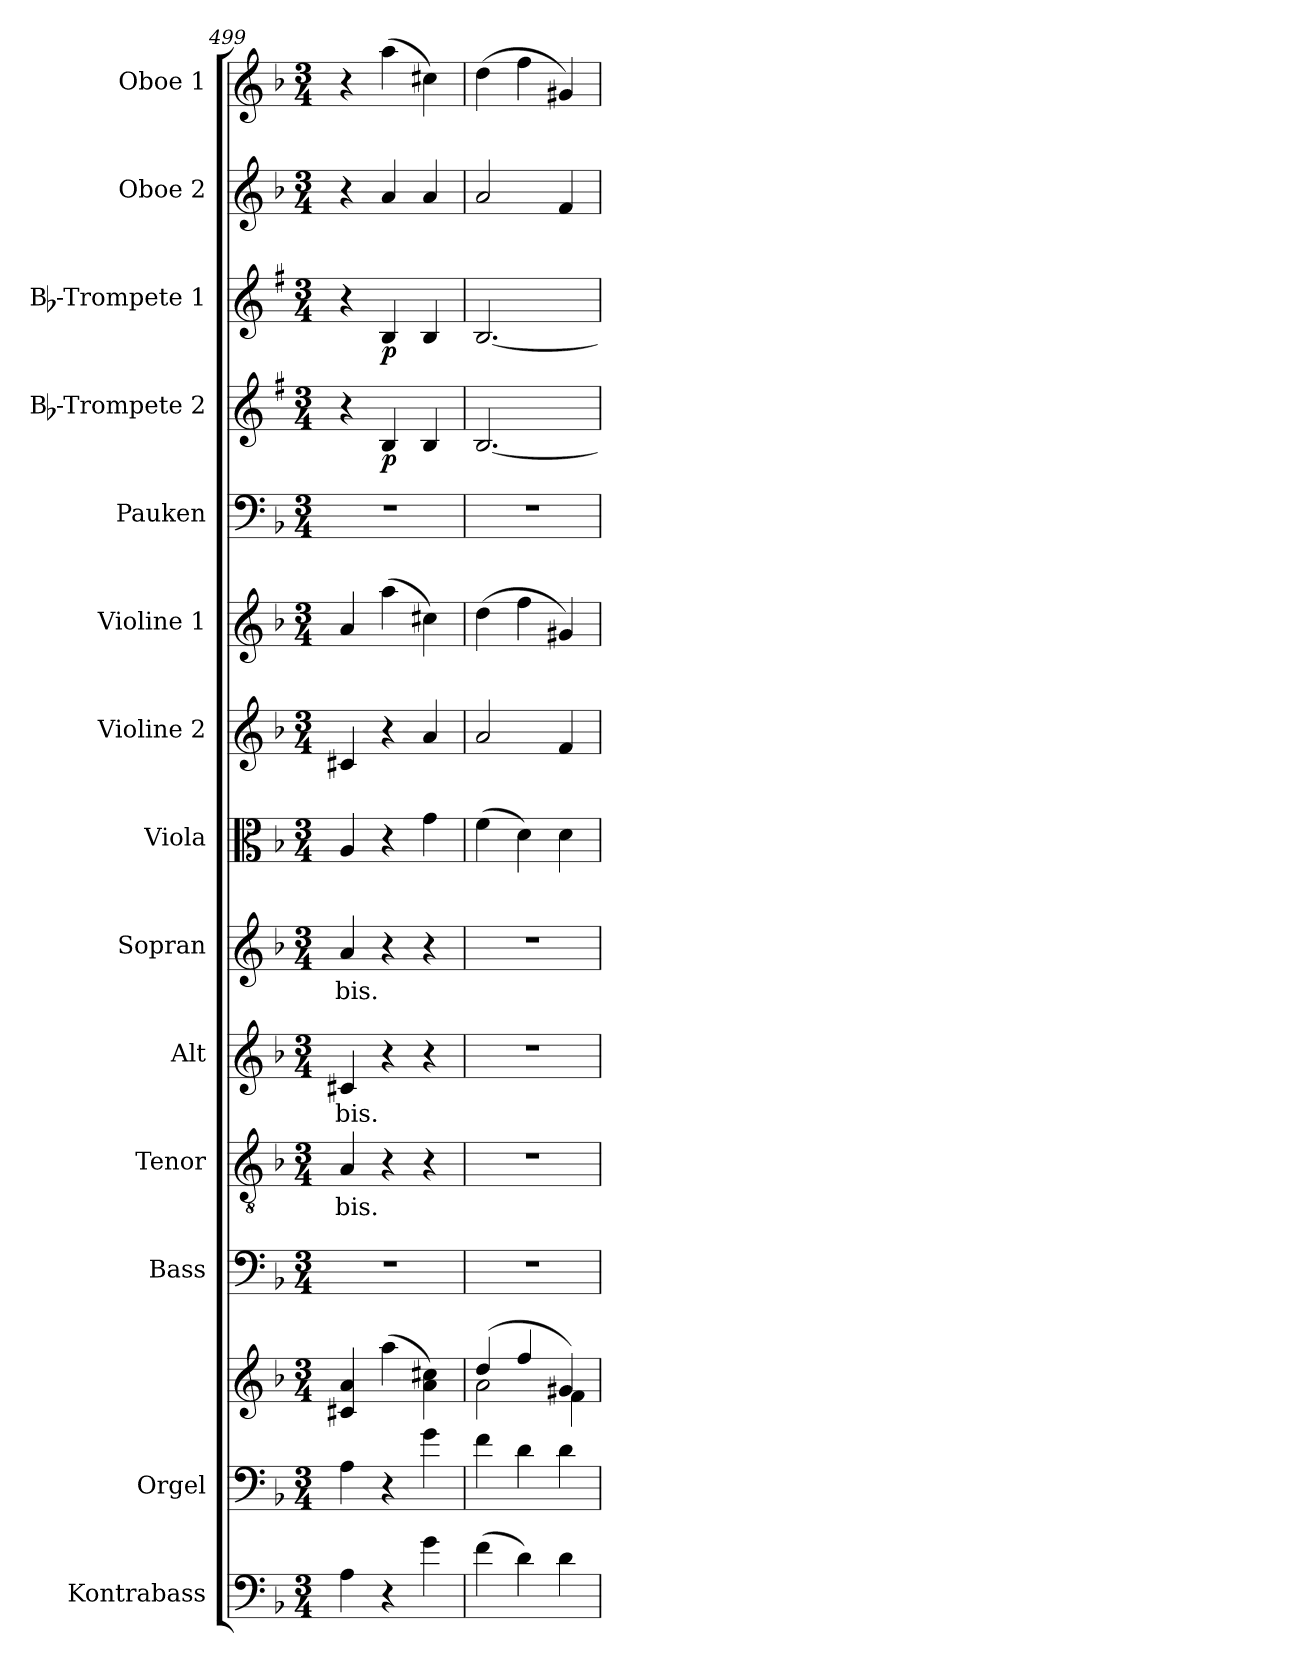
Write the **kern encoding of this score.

**kern	**kern	**kern	**kern	**kern	**text	**kern	**text	**kern	**text	**kern	**kern	**kern	**kern	**kern	**dynam	**kern	**dynam	**kern	**kern
*part14	*part13	*part13	*part12	*part11	*part11	*part10	*part10	*part9	*part9	*part8	*part7	*part6	*part5	*part4	*part4	*part3	*part3	*part2	*part1
*staff15	*staff14	*staff13	*staff12	*staff11	*staff11	*staff10	*staff10	*staff9	*staff9	*staff8	*staff7	*staff6	*staff5	*staff4	*staff4	*staff3	*staff3	*staff2	*staff1
*I"Kontrabass	*I"Orgel	*	*I"Bass	*I"Tenor	*	*I"Alt	*	*I"Sopran	*	*I"Viola	*I"Violine 2	*I"Violine 1	*I"Pauken	*I"Bb-Trompete 2	*	*I"Bb-Trompete 1	*	*I"Oboe 2	*I"Oboe 1
*I'Kb.	*I'Org.	*	*I'B.	*I'T.	*	*I'A.	*	*I'S.	*	*I'Vla.	*I'Vl. 2	*I'Vl. 1	*I'Pk.	*I'Bb Trp. 2	*	*I'Bb Trp. 1	*	*I'Ob. 2	*I'Ob. 1
*clefF4	*clefF4	*clefG2	*clefF4	*clefGv2	*	*clefG2	*	*clefG2	*	*clefC3	*clefG2	*clefG2	*clefF4	*clefG2	*	*clefG2	*	*clefG2	*clefG2
*ITrd7c12	*	*	*	*	*	*	*	*	*	*	*	*	*	*ITrd1c2	*	*ITrd1c2	*	*	*
*k[b-]	*k[b-]	*k[b-]	*k[b-]	*k[b-]	*	*k[b-]	*	*k[b-]	*	*k[b-]	*k[b-]	*k[b-]	*k[b-]	*k[b-]	*	*k[b-]	*	*k[b-]	*k[b-]
*F:	*F:	*F:	*F:	*F:	*	*F:	*	*F:	*	*F:	*F:	*F:	*F:	*F:	*	*F:	*	*F:	*F:
*M3/4	*M3/4	*M3/4	*M3/4	*M3/4	*	*M3/4	*	*M3/4	*	*M3/4	*M3/4	*M3/4	*M3/4	*M3/4	*	*M3/4	*	*M3/4	*M3/4
=499	=499	=499	=499	=499	=499	=499	=499	=499	=499	=499	=499	=499	=499	=499	=499	=499	=499	=499	=499
!	!	!	!	!	!LO:LY:b	!	!LO:LY:b	!	!LO:LY:b	!	!	!	!	!	!	!	!	!	!
4AA\	4A\	4c#X/ 4a/	2.r	4A/	-bis.	4c#X/	-bis.	4a/	-bis.	4A/	4c#X/	4a/	2.r	4r	.	4r	.	4r	4r
!	!	!	!	!	!	!	!	!	!	!	!	!	!	!	!LO:DY:b	!	!LO:DY:b	!	!
4r	4r	(>4aa\	.	4r	.	4r	.	4r	.	4r	4r	(>4aa\	.	4A/	p	4A/	p	4a/	(>4aa\
4G\	4g\	4a\ 4cc#X\)	.	4r	.	4r	.	4r	.	4g\	4a/	4cc#X\)	.	4A/	.	4A/	.	4a/	4cc#X\)
=500	=500	=500	=500	=500	=500	=500	=500	=500	=500	=500	=500	=500	=500	=500	=500	=500	=500	=500	=500
*	*	*^	*	*	*	*	*	*	*	*	*	*	*	*	*	*	*	*	*
(>4F\	4f\	(4dd/	2a\	2.r	2.r	.	2.r	.	2.r	.	(>4f\	2a/	(>4dd\	2.r	[2.A/	.	[2.A/	.	2a/	(>4dd\
4D\)	4d\	4ff/	.	.	.	.	.	.	.	.	4d\)	.	4ff\	.	.	.	.	.	.	4ff\
4D\	4d\	4g#X/)	4f\	.	.	.	.	.	.	.	4d\	4f/	4g#X/)	.	.	.	.	.	4f/	4g#X/)
*	*	*v	*v	*	*	*	*	*	*	*	*	*	*	*	*	*	*	*	*	*
=	=	=	=	=	=	=	=	=	=	=	=	=	=	=	=	=	=	=	=
*-	*-	*-	*-	*-	*-	*-	*-	*-	*-	*-	*-	*-	*-	*-	*-	*-	*-	*-	*-
